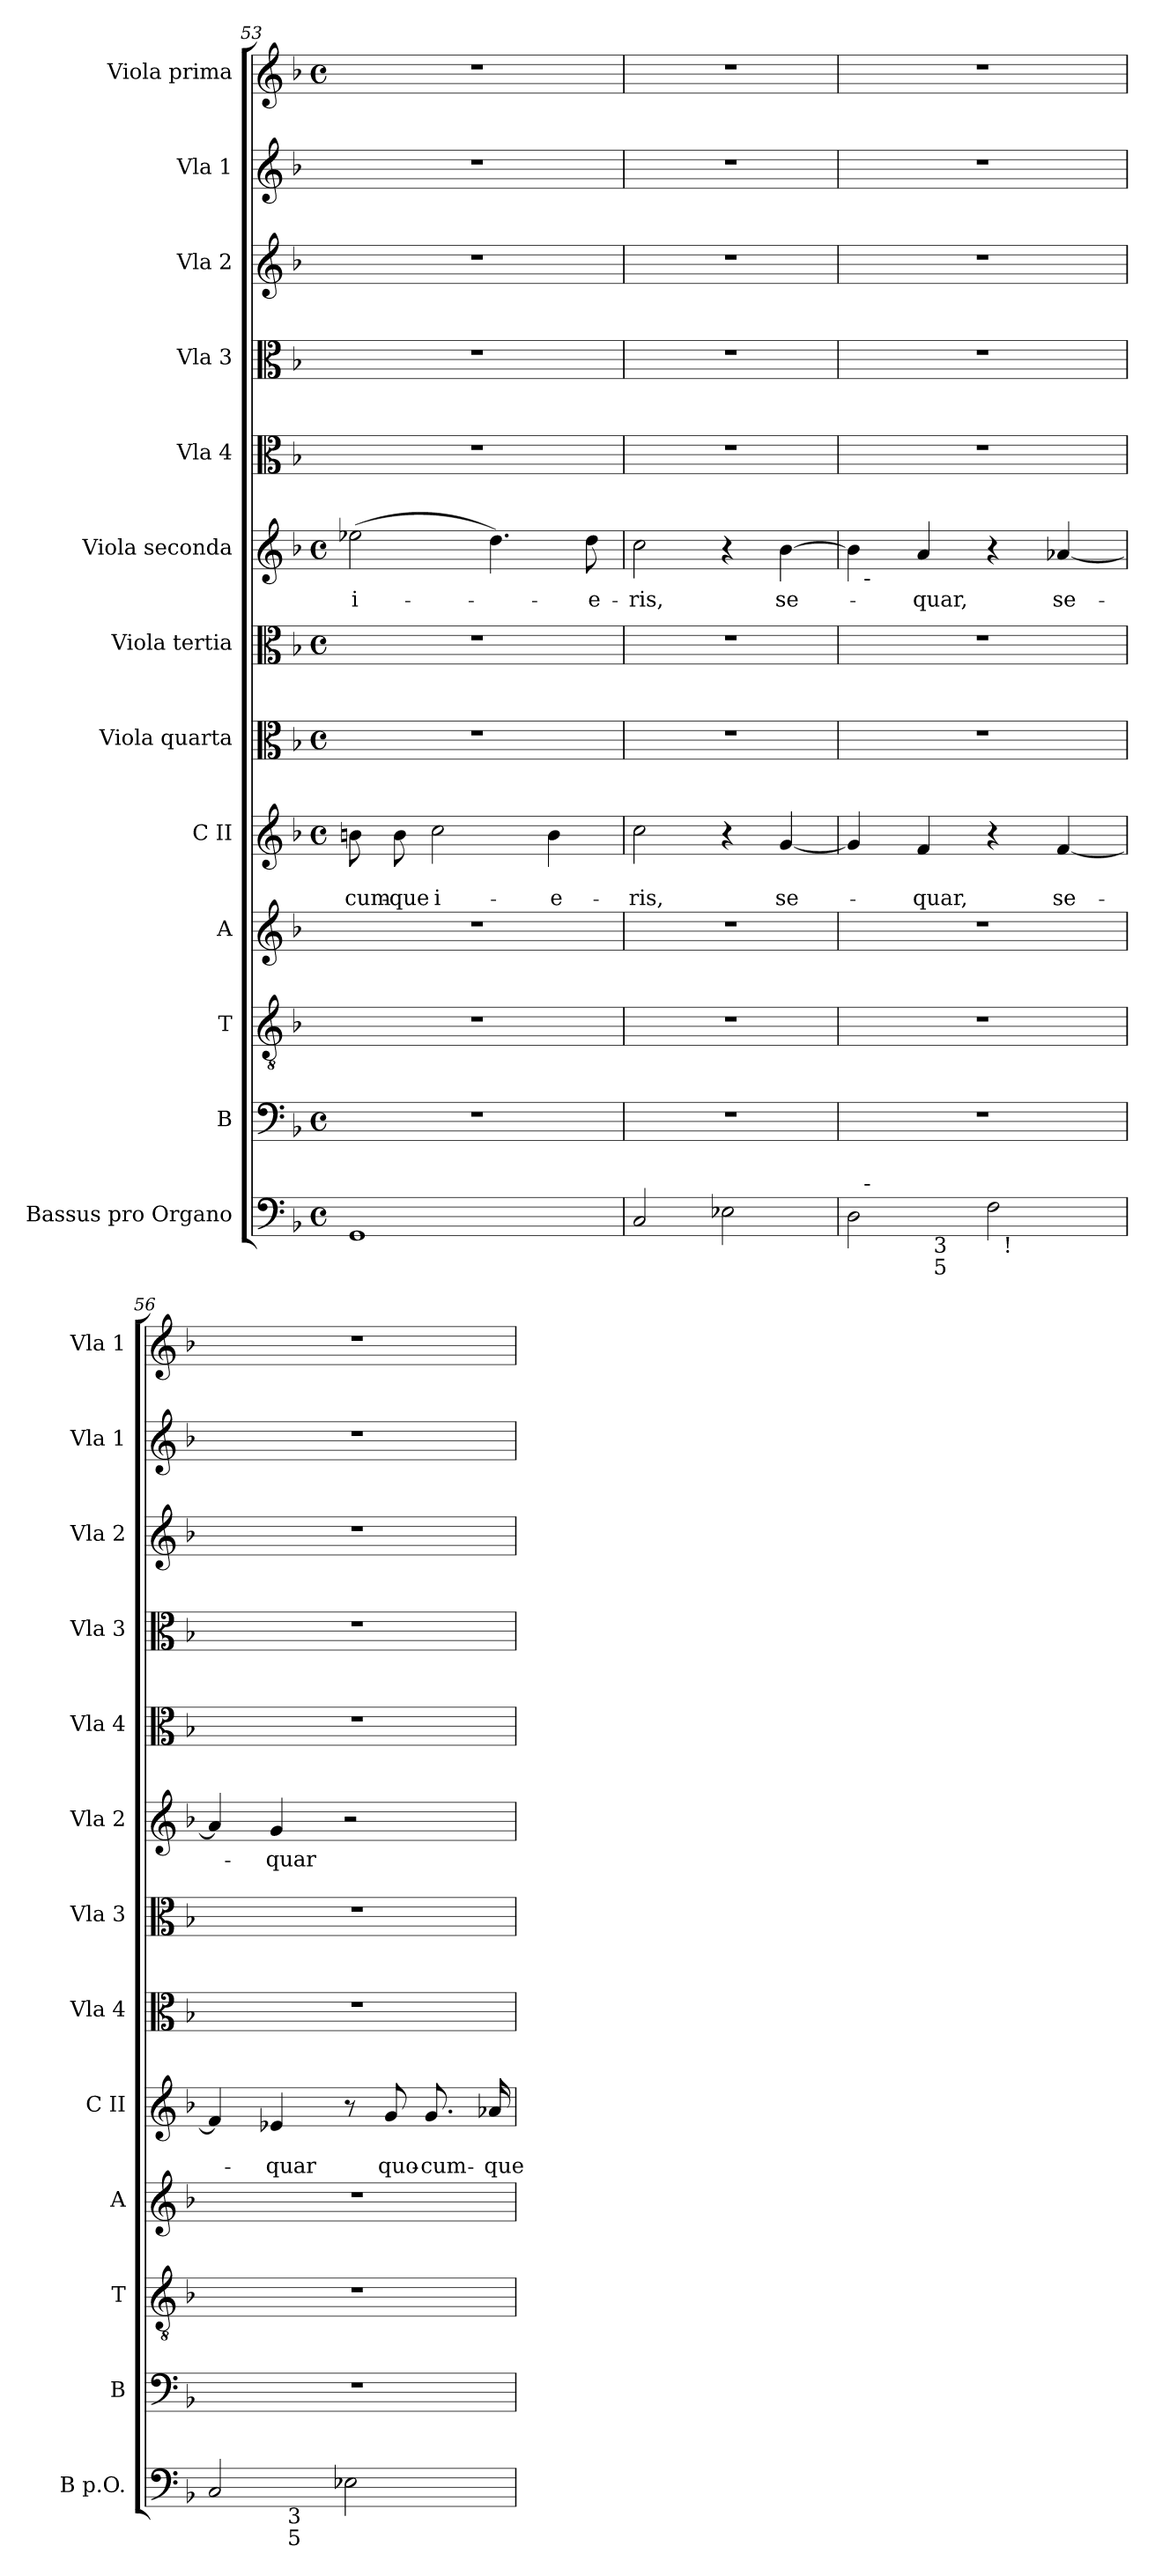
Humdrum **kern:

**kern	**kern	**kern	**kern	**kern	**text	**text	**kern	**kern	**kern	**text	**kern	**kern	**kern	**kern	**kern
*part13	*part12	*part11	*part10	*part9	*part9	*part9	*part8	*part7	*part6	*part6	*part5	*part4	*part3	*part2	*part1
*staff13	*staff12	*staff11	*staff10	*staff9	*staff9	*staff9	*staff8	*staff7	*staff6	*staff6	*staff5	*staff4	*staff3	*staff2	*staff1
*I"Bassus pro Organo	*I"B	*I"T	*I"A	*I"C II	*	*	*I"Viola quarta	*I"Viola tertia	*I"Viola seconda	*	*I"Vla 4	*I"Vla 3	*I"Vla 2	*I"Vla 1	*I"Viola prima
*I'B p.O.	*I'B	*I'T	*I'A	*I'C II	*	*	*I'Vla 4	*I'Vla 3	*I'Vla 2	*	*I'Vla 4	*I'Vla 3	*I'Vla 2	*I'Vla 1	*I'Vla 1
*clefF4	*clefF4	*clefGv2	*clefG2	*clefG2	*	*	*clefC3	*clefC3	*clefG2	*	*clefC3	*clefC3	*clefG2	*clefG2	*clefG2
*k[b-]	*k[b-]	*k[b-]	*k[b-]	*k[b-]	*	*	*k[b-]	*k[b-]	*k[b-]	*	*k[b-]	*k[b-]	*k[b-]	*k[b-]	*k[b-]
*F:	*F:	*F:	*F:	*F:	*	*	*F:	*F:	*F:	*	*F:	*F:	*F:	*F:	*F:
*M4/4	*M4/4	*	*	*M4/4	*	*	*M4/4	*M4/4	*M4/4	*	*	*	*	*	*M4/4
*met(c)	*met(c)	*	*	*met(c)	*	*	*met(c)	*met(c)	*met(c)	*	*	*	*	*	*met(c)
=53	=53	=53	=53	=53	=53	=53	=53	=53	=53	=53	=53	=53	=53	=53	=53
!	!	!	!	!	!	!LO:LY:b	!	!	!	!LO:LY:b:rj	!	!	!	!	!
1GG	1r	1r	1r	8bn\	.	-cum-	1r	1r	(>2ee-X\	i-	1r	1r	1r	1r	1r
!	!	!	!	!	!	!LO:LY:b:rj	!	!	!	!	!	!	!	!	!
.	.	.	.	8b\	.	-que	.	.	.	.	.	.	.	.	.
!	!	!	!	!	!	!LO:LY:b:rj	!	!	!	!	!	!	!	!	!
.	.	.	.	2cc\	.	i-	.	.	.	.	.	.	.	.	.
.	.	.	.	.	.	.	.	.	4.dd\)	.	.	.	.	.	.
!	!	!	!	!	!	!LO:LY:b	!	!	!	!	!	!	!	!	!
.	.	.	.	4b\	.	-e-	.	.	.	.	.	.	.	.	.
!	!	!	!	!	!	!	!	!	!	!LO:LY:b	!	!	!	!	!
.	.	.	.	.	.	.	.	.	8dd\	-e-	.	.	.	.	.
=54	=54	=54	=54	=54	=54	=54	=54	=54	=54	=54	=54	=54	=54	=54	=54
!	!	!	!	!	!	!LO:LY:b	!	!	!	!LO:LY:b	!	!	!	!	!
2C/	1r	1r	1r	2cc\	.	-ris,	1r	1r	2cc\	-ris,	1r	1r	1r	1r	1r
2E-X\	.	.	.	4r	.	.	.	.	4r	.	.	.	.	.	.
!	!	!	!	!	!	!LO:LY:b	!	!	!	!LO:LY:b	!	!	!	!	!
.	.	.	.	[>4g/	.	se-	.	.	[>4b-\	se-	.	.	.	.	.
!!LO:PB:g=z
=55	=55	=55	=55	=55	=55	=55	=55	=55	=55	=55	=55	=55	=55	=55	=55
*^	*	*	*	*	*	*	*	*	*^	*	*	*	*	*	*
*	*^	*	*	*	*	*	*	*	*	*	*	*	*	*	*	*	*
2D>\	32ryy	4ryy	1r	1r	1r	4g/]	.	.	1r	1r	4b-\]	32ryy	.	1r	1r	1r	1r	1r
!	!	!	!	!	!	!	!	!	!	!	!	!LO:TX:b:t=-	!	!	!	!	!	!
!	!LO:TX:a:t=-	!	!	!	!	!	!	!	!	!	!	!	!	!	!	!	!	!
.	2ryy	.	.	.	.	.	.	.	.	.	.	2ryy	.	.	.	.	.	.
!	!	!	!	!	!	!	!	!LO:LY:b	!	!	!	!	!LO:LY:b	!	!	!	!	!
.	.	32ryy	.	.	.	4f/	.	-quar,	.	.	4a/	.	-quar,	.	.	.	.	.
!	!	!LO:TX:b:t=3	!	!	!	!	!	!	!	!	!	!	!	!	!	!	!	!
!	!	!LO:TX:b:t=5	!	!	!	!	!	!	!	!	!	!	!	!	!	!	!	!
.	.	2ryy	.	.	.	.	.	.	.	.	.	.	.	.	.	.	.	.
2F\	.	.	.	.	.	4r	.	.	.	.	4r	.	.	.	.	.	.	.
!	!LO:TX:b:t=!	!	!	!	!	!	!	!	!	!	!	!	!	!	!	!	!	!
.	4...ryy	.	.	.	.	.	.	.	.	.	.	4...ryy	.	.	.	.	.	.
!	!	!	!	!	!	!	!	!LO:LY:b	!	!	!	!	!LO:LY:b	!	!	!	!	!
.	.	.	.	.	.	[<4f/	.	se-	.	.	[<4a-X/	.	se-	.	.	.	.	.
.	.	8..ryy	.	.	.	.	.	.	.	.	.	.	.	.	.	.	.	.
*	*v	*v	*	*	*	*	*	*	*	*	*v	*v	*	*	*	*	*	*
=56	=56	=56	=56	=56	=56	=56	=56	=56	=56	=56	=56	=56	=56	=56	=56	=56
2C</	4ryy	1r	1r	1r	4f/]	.	.	1r	1r	4a-/]	.	1r	1r	1r	1r	1r
!	!	!	!	!	!	!	!LO:LY:b	!	!	!	!LO:LY:b	!	!	!	!	!
.	32ryy	.	.	.	4e-X/	.	-quar	.	.	4g/	-quar	.	.	.	.	.
!	!LO:TX:b:t=3	!	!	!	!	!	!	!	!	!	!	!	!	!	!	!
!	!LO:TX:b:t=5	!	!	!	!	!	!	!	!	!	!	!	!	!	!	!
.	2ryy	.	.	.	.	.	.	.	.	.	.	.	.	.	.	.
2E-X\	.	.	.	.	8r	.	.	.	.	2r	.	.	.	.	.	.
!	!	!	!	!	!	!	!LO:LY:b	!	!	!	!	!	!	!	!	!
.	.	.	.	.	8g/	.	quo-	.	.	.	.	.	.	.	.	.
!	!	!	!	!	!	!	!LO:LY:b	!	!	!	!	!	!	!	!	!
.	.	.	.	.	8.g/	.	-cum-	.	.	.	.	.	.	.	.	.
.	8..ryy	.	.	.	.	.	.	.	.	.	.	.	.	.	.	.
!	!	!	!	!	!	!	!LO:LY:b:rj	!	!	!	!	!	!	!	!	!
.	.	.	.	.	16a-X/	.	-que	.	.	.	.	.	.	.	.	.
*v	*v	*	*	*	*	*	*	*	*	*	*	*	*	*	*	*
=	=	=	=	=	=	=	=	=	=	=	=	=	=	=	=
*-	*-	*-	*-	*-	*-	*-	*-	*-	*-	*-	*-	*-	*-	*-	*-
